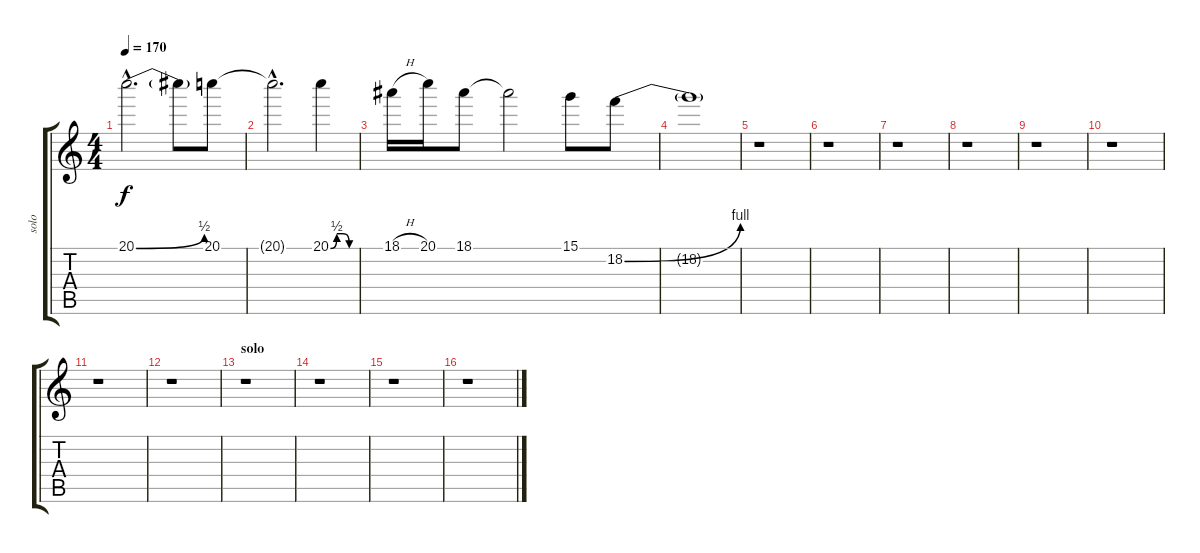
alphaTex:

\track ("solo" "solo") {instrument distortionguitar}
\staff {score tabs}
\tuning (E4 B3 G3 D3 A2 E2) {hide}
\ts (4 4)
\tempo 170
\clef g2
\ks c
20.1{be (bend 0 0 60 2) hac}.2{d dy f} 20.1{t}.8 20.1.8 |
20.1{hac t}.2{d} 20.1{be (custom 0 0 15 2 30 2 45 0 60 0)}.4 |
18.1{h}.16 20.1.16 18.1.8 18.1{t}.2 15.1.8 18.2{be (bend 0 0 60 4)}.8 |
18.2{t}.1 |
r.1 |
r.1 |
r.1 |
r.1 |
r.1 |
r.1 |
r.1 |
r.1 |
\section ("" "solo")
r.1 |
r.1 |
r.1 |
r.1
